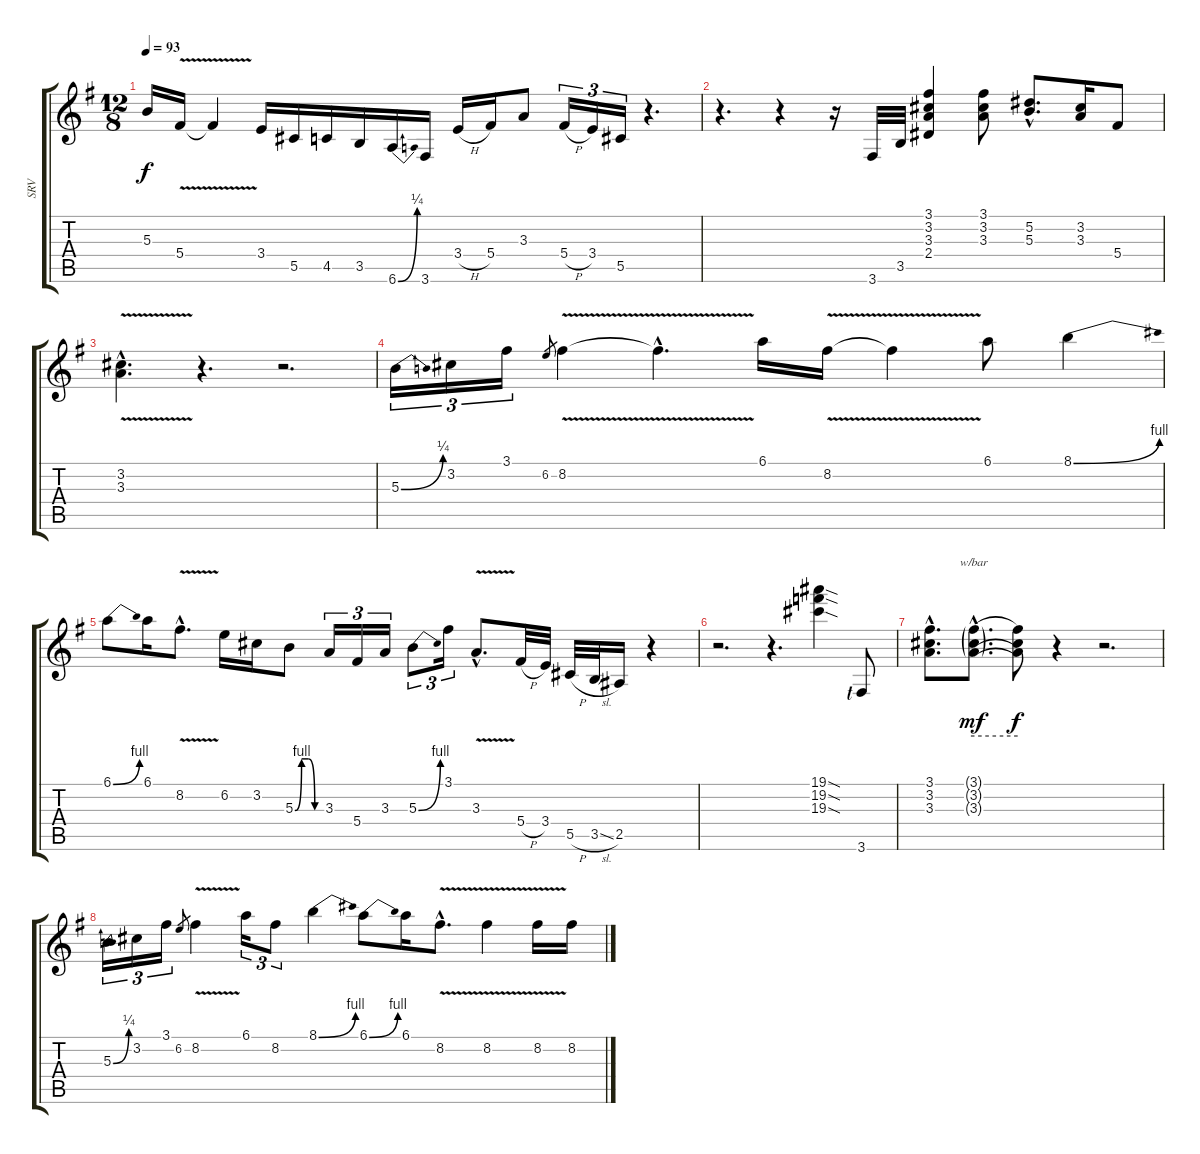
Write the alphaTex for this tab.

\track ("SRV" "SRV") {instrument overdrivenguitar}
\staff {score tabs}
\tuning (Eb4 Bb3 Gb3 Db3 Ab2 Eb2) {hide}
\ts (12 8)
\tempo 93
\clef g2
\ks g
5.3.16{dy f} 5.4{v}.16 5.4{t}.4 3.4.16 5.5.16 4.5.16 3.5.16 6.6{be (bend 0 0 60 1)}.16 3.6.16 3.4{h}.16 5.4.16 3.3.8 5.4{h}.16{tu (3 2)} 3.4.16{tu (3 2)} 5.5.16{tu (3 2)} r.4{d} |
r.4{d} r.4 r.16 3.6.32 3.5.32 (3.1 3.2 3.3 2.4).4 (3.1 3.2 3.3).8 (5.2{hac} 5.3{hac}).8{d} (3.2 3.3).16 5.4.8 |
(3.2{hac} 3.3{v hac}).4{d} r.4{d} r.2{d} |
5.3{be (bend 0 0 60 1)}.16{tu (3 2)} 3.2.16{tu (3 2)} 3.1.16{tu (3 2)} 6.2.8{gr} 8.2{v}.4 8.2{hac t}.4{d} 6.1.16 8.2{v}.16 8.2{t}.4 6.1.8 8.1{be (bend 0 0 60 4)}.4 |
6.1{be (bend 0 0 60 4)}.8 6.1.16 8.2{v hac}.8{d} 6.2.16 3.2.16 5.3{be (custom 0 0 15 4 30 4 45 0 60 0)}.8 3.3.16{tu (3 2)} 5.4.16{tu (3 2)} 3.3.16{tu (3 2)} 5.3{be (bend 0 0 60 4)}.8{tu (3 2)} 3.1.16{tu (3 2)} 3.3{v hac}.8{d} 5.4{h}.32 3.4.32 5.5{h}.32 3.5{sl}.32 2.5.16 r.4 |
r.2{d} r.4{d} (19.1{sod} 19.2{sod} 19.3{sod}).4 3.6{lf 1}.8 |
(3.1{hac} 3.2{hac} 3.3{hac}).8{d} (3.1{g hac} 3.2{g hac} 3.3{g hac}).8{d tbe (hold default 0 0 60 0) dy mf} (3.1{t} 3.2{t} 3.3{t}).8{dy f} r.4 r.2{d} |
5.3{be (bend 0 0 60 1)}.16{tu (3 2)} 3.2.16{tu (3 2)} 3.1.16{tu (3 2)} 6.2.8{gr} 8.2{v}.4 6.1.16{tu (3 2)} 8.2.8{tu (3 2)} 8.1{be (bend 0 0 60 4)}.4 6.1{be (bend 0 0 60 4)}.8 6.1.16 8.2{v hac}.8{d} 8.2{v}.4 8.2{v}.16 8.2.16
